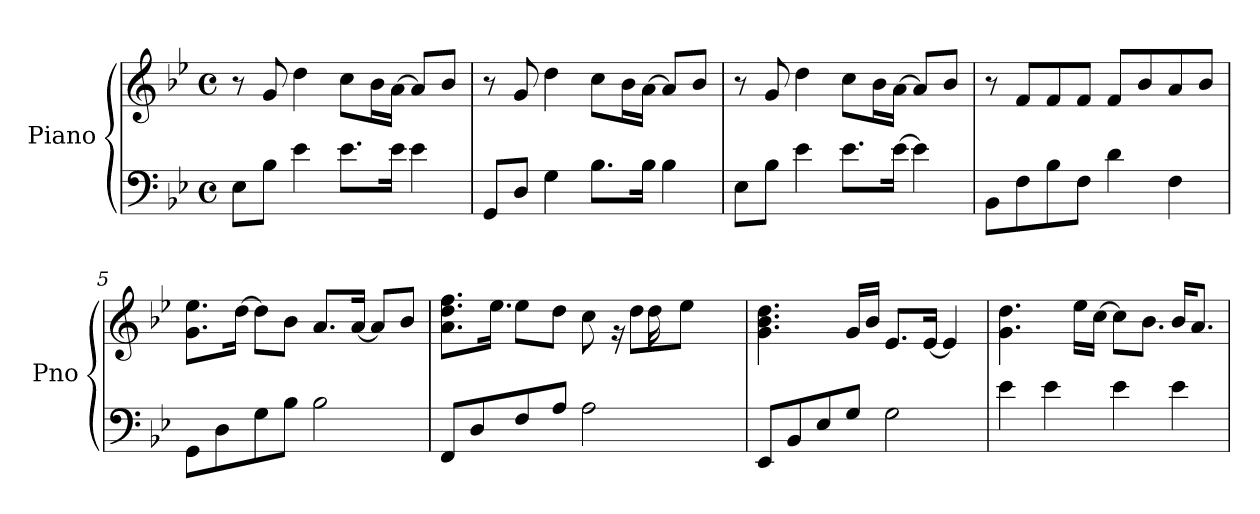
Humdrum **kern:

**kern	**kern
*part1	*part1
*staff2	*staff1
*I"Piano	*
*I'Pno	*
*clefF4	*clefG2
*k[b-e-]	*k[b-e-]
*B-:	*B-:
*M4/4	*M4/4
*met(c)	*met(c)
=1	=1
8E-\L	8r
8B-\J	8g/
4e-\	4dd\
8.e-\L	8cc\L
.	16b-\L
16e-\Jk	[16a\JJ
4e-\	8a/L]
.	8b-/J
=2	=2
8GG/L	8r
8D/J	8g/
4G\	4dd\
8.B-\L	8cc\L
.	16b-\L
16B-\Jk	[16a\JJ
4B-\	8a/L]
.	8b-/J
=3	=3
8E-\L	8r
8B-\J	8g/
4e-\	4dd\
8.e-\L	8cc\L
.	16b-\L
[16e-\Jk	[16a\JJ
4e-\]	8a/L]
.	8b-/J
!!LO:LB:g=z
=4	=4
8BB-\L	8r
8F\	8f/L
8B-\	8f/
8F\J	8f/J
4d\	8f/L
.	8b-/
4F\	8a/
.	8b-/J
=5	=5
8GG\L	8.g\ 8.ee-\L
8D\	.
.	[16dd\Jk
8G\	8dd\L]
8B-\J	8b-\J
2B-\	8.a/L
.	[16a/Jk
.	8a/L]
.	8b-/J
=6	=6
*	*^
8FF/L	8.a\ 8.dd\ 8.ff\L	4ryy
8D/	.	.
.	16.ee-\Jk	.
8F/	.	8ee-\L
.	4.ryy	.
8A/J	.	8dd\J
2A\	.	8cc\
.	.	16r
.	8dd\L	.
.	.	16dd\
.	.	4ryy
.	8ee-\J	.
.	8ryy	.
32ryy	.	32ryy
*	*v	*v
!!LO:LB:g=z
=7	=7
8EE-/L	4.g\ 4.b-\ 4.dd\
8BB-/	.
8E-/	.
8G/J	16g/LL
.	16b-/JJ
2G\	8.e-/L
.	[16e-/Jk
.	4e-/]
=8	=8
*	*^
4e-\	4.g\ 4.dd\	2.ryy
4e-\	.	.
.	16ee-\LL	.
.	[16cc\JJ	.
4e-\	8cc\L]	.
.	8.b-\J	.
4e-\	.	16b-/KL
.	8.ryy	8.a/J
*	*v	*v
=	=
*-	*-
